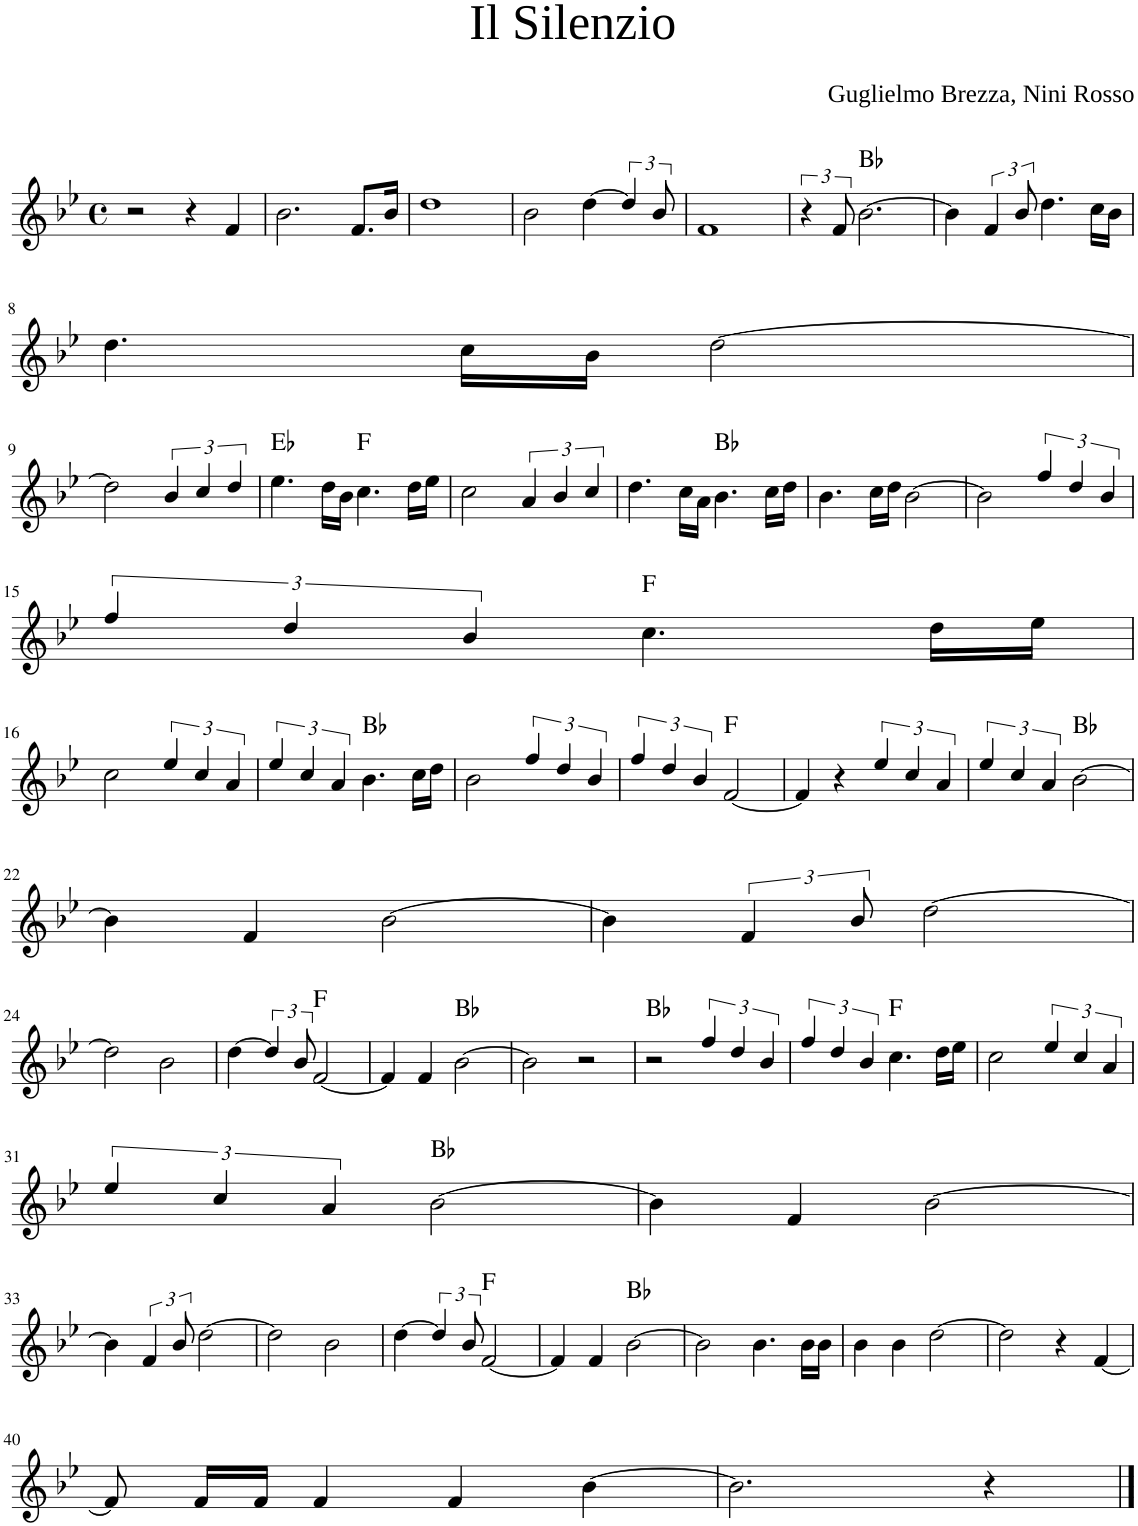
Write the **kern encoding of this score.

**kern	**harte
*part1	*part1
*staff1	*
*I"Piano	*
*I'Pno	*
*clefG2	*
*k[b-e-]	*
*M4/4	*
*met(c)	*
=1	=1
2r	.
4r	.
4f/	.
=2	=2
2.b-\	.
8.f/L	.
16b-/Jk	.
=3	=3
1dd	.
=4	=4
2b-\	.
[4dd\	.
6dd/]	.
12b-/	.
=5	=5
1f	.
=6	=6
6r	.
12f/	.
!	!LO:H:kt=N.C.
[2.b-\	N
=7	=7
4b-\]	.
6f/	.
12b-/	.
4.dd\	.
16cc\LL	.
16b-\JJ	.
!!LO:LB:g=z
=8	=8
4.dd\	.
16cc\LL	.
16b-\JJ	.
[2dd\	.
!!LO:LB:g=z
=9	=9
2dd\]	.
6b-/	.
6cc/	.
6dd/	.
=10	=10
!	!LO:H:kt=N.C.
4.ee-\	N
16dd\LL	.
16b-\JJ	.
!	!LO:H:kt=N.C.
4.cc\	N
16dd\LL	.
16ee-\JJ	.
=11	=11
2cc\	.
6a/	.
6b-/	.
6cc/	.
=12	=12
4.dd\	.
16cc\LL	.
16a\JJ	.
!	!LO:H:kt=N.C.
4.b-\	N
16cc\LL	.
16dd\JJ	.
=13	=13
4.b-\	.
16cc\LL	.
16dd\JJ	.
[2b-\	.
=14	=14
2b-\]	.
6ff/	.
6dd/	.
6b-/	.
!!LO:LB:g=z
=15	=15
6ff/	.
6dd/	.
6b-/	.
!	!LO:H:kt=N.C.
4.cc\	N
16dd\LL	.
16ee-\JJ	.
!!LO:LB:g=z
=16	=16
2cc\	.
6ee-/	.
6cc/	.
6a/	.
=17	=17
6ee-/	.
6cc/	.
6a/	.
!	!LO:H:kt=N.C.
4.b-\	N
16cc\LL	.
16dd\JJ	.
=18	=18
2b-\	.
6ff/	.
6dd/	.
6b-/	.
=19	=19
6ff/	.
6dd/	.
6b-/	.
!	!LO:H:kt=N.C.
[2f/	N
=20	=20
4f/]	.
4r	.
6ee-/	.
6cc/	.
6a/	.
=21	=21
6ee-/	.
6cc/	.
6a/	.
!	!LO:H:kt=N.C.
[2b-\	N
!!LO:LB:g=z
=22	=22
4b-\]	.
4f/	.
[2b-\	.
=23	=23
4b-\]	.
6f/	.
12b-/	.
[2dd\	.
!!LO:LB:g=z
=24	=24
2dd\]	.
2b-\	.
=25	=25
[4dd\	.
6dd/]	.
12b-/	.
!	!LO:H:kt=N.C.
[2f/	N
=26	=26
4f/]	.
4f/	.
!	!LO:H:kt=N.C.
[2b-\	N
=27	=27
2b-\]	.
2r	.
=28	=28
!	!LO:H:kt=N.C.
2r	N
6ff/	.
6dd/	.
6b-/	.
=29	=29
6ff/	.
6dd/	.
6b-/	.
!	!LO:H:kt=N.C.
4.cc\	N
16dd\LL	.
16ee-\JJ	.
=30	=30
2cc\	.
6ee-/	.
6cc/	.
6a/	.
!!LO:LB:g=z
=31	=31
6ee-/	.
6cc/	.
6a/	.
!	!LO:H:kt=N.C.
[2b-\	N
=32	=32
4b-\]	.
4f/	.
[2b-\	.
!!LO:LB:g=z
=33	=33
4b-\]	.
6f/	.
12b-/	.
[2dd\	.
=34	=34
2dd\]	.
2b-\	.
=35	=35
[4dd\	.
6dd/]	.
12b-/	.
!	!LO:H:kt=N.C.
[2f/	N
=36	=36
4f/]	.
4f/	.
!	!LO:H:kt=N.C.
[2b-\	N
=37	=37
2b-\]	.
4.b-\	.
16b-\LL	.
16b-\JJ	.
=38	=38
4b-\	.
4b-\	.
[2dd\	.
=39	=39
2dd\]	.
4r	.
[4f/	.
!!LO:LB:g=z
=40	=40
8f/]	.
16f/LL	.
16f/JJ	.
4f/	.
4f/	.
[4b-\	.
=41	=41
2.b-\]	.
4r	.
==	==
*-	*-
